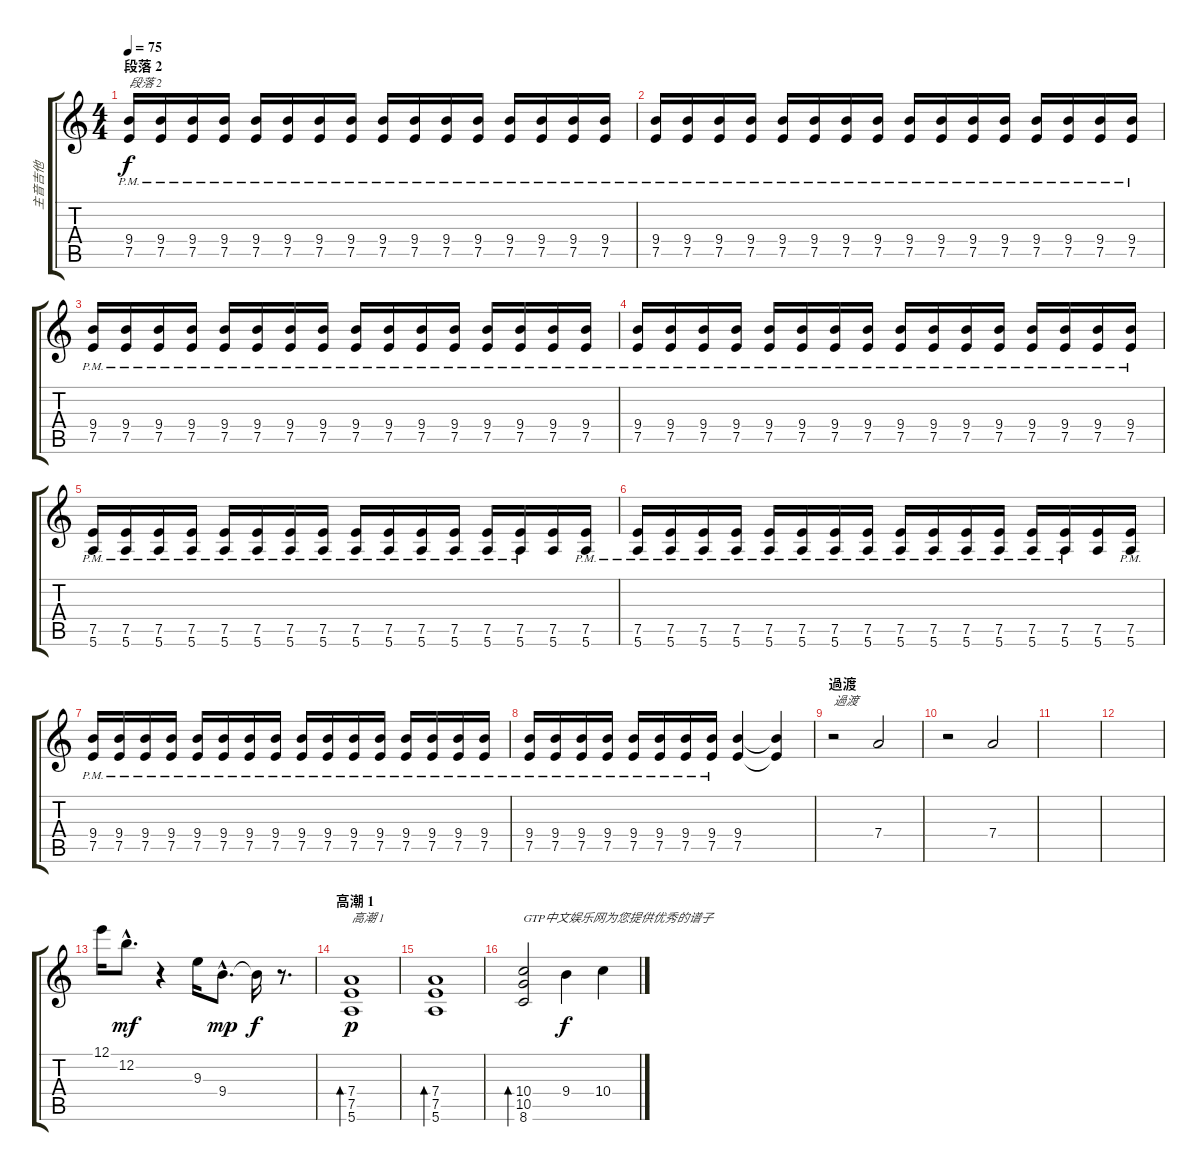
\track ("主音吉他" "主音吉他") {instrument overdrivenguitar}
\staff {score tabs}
\tuning (E4 B3 G3 D3 A2 E2) {hide}
\ts (4 4)
\section ("" "段落 2")
\tempo 75
\clef g2
\ks c
(9.4{pm} 7.5{pm}).16{txt "段落 2" dy f volume 12 instrument electricguitarmuted} (9.4{pm} 7.5{pm}).16 (9.4{pm} 7.5{pm}).16 (9.4{pm} 7.5{pm}).16 (9.4{pm} 7.5{pm}).16 (9.4{pm} 7.5{pm}).16 (9.4{pm} 7.5{pm}).16 (9.4{pm} 7.5{pm}).16 (9.4{pm} 7.5{pm}).16 (9.4{pm} 7.5{pm}).16 (9.4{pm} 7.5{pm}).16 (9.4{pm} 7.5{pm}).16 (9.4{pm} 7.5{pm}).16 (9.4{pm} 7.5{pm}).16 (9.4{pm} 7.5{pm}).16 (9.4{pm} 7.5{pm}).16 |
(9.4{pm} 7.5{pm}).16 (9.4{pm} 7.5{pm}).16 (9.4{pm} 7.5{pm}).16 (9.4{pm} 7.5{pm}).16 (9.4{pm} 7.5{pm}).16 (9.4{pm} 7.5{pm}).16 (9.4{pm} 7.5{pm}).16 (9.4{pm} 7.5{pm}).16 (9.4{pm} 7.5{pm}).16 (9.4{pm} 7.5{pm}).16 (9.4{pm} 7.5{pm}).16 (9.4{pm} 7.5{pm}).16 (9.4{pm} 7.5{pm}).16 (9.4{pm} 7.5{pm}).16 (9.4{pm} 7.5{pm}).16 (9.4{pm} 7.5{pm}).16 |
(9.4{pm} 7.5{pm}).16 (9.4{pm} 7.5{pm}).16 (9.4{pm} 7.5{pm}).16 (9.4{pm} 7.5{pm}).16 (9.4{pm} 7.5{pm}).16 (9.4{pm} 7.5{pm}).16 (9.4{pm} 7.5{pm}).16 (9.4{pm} 7.5{pm}).16 (9.4{pm} 7.5{pm}).16 (9.4{pm} 7.5{pm}).16 (9.4{pm} 7.5{pm}).16 (9.4{pm} 7.5{pm}).16 (9.4{pm} 7.5{pm}).16 (9.4{pm} 7.5{pm}).16 (9.4{pm} 7.5{pm}).16 (9.4{pm} 7.5{pm}).16 |
(9.4{pm} 7.5{pm}).16 (9.4{pm} 7.5{pm}).16 (9.4{pm} 7.5{pm}).16 (9.4{pm} 7.5{pm}).16 (9.4{pm} 7.5{pm}).16 (9.4{pm} 7.5{pm}).16 (9.4{pm} 7.5{pm}).16 (9.4{pm} 7.5{pm}).16 (9.4{pm} 7.5{pm}).16 (9.4{pm} 7.5{pm}).16 (9.4{pm} 7.5{pm}).16 (9.4{pm} 7.5{pm}).16 (9.4{pm} 7.5{pm}).16 (9.4{pm} 7.5{pm}).16 (9.4{pm} 7.5{pm}).16 (9.4{pm} 7.5{pm}).16 |
(7.5{pm} 5.6).16 (7.5{pm} 5.6).16 (7.5{pm} 5.6).16 (7.5{pm} 5.6).16 (7.5{pm} 5.6).16 (7.5{pm} 5.6).16 (7.5{pm} 5.6).16 (7.5{pm} 5.6).16 (7.5{pm} 5.6).16 (7.5{pm} 5.6).16 (7.5{pm} 5.6).16 (7.5{pm} 5.6).16 (7.5{pm} 5.6).16 (7.5{pm} 5.6).16 (7.5 5.6).16 (7.5{pm} 5.6).16 |
(7.5{pm} 5.6).16 (7.5{pm} 5.6).16 (7.5{pm} 5.6).16 (7.5{pm} 5.6).16 (7.5{pm} 5.6).16 (7.5{pm} 5.6).16 (7.5{pm} 5.6).16 (7.5{pm} 5.6).16 (7.5{pm} 5.6).16 (7.5{pm} 5.6).16 (7.5{pm} 5.6).16 (7.5{pm} 5.6).16 (7.5{pm} 5.6).16 (7.5{pm} 5.6).16 (7.5 5.6).16 (7.5{pm} 5.6).16 |
(9.4{pm} 7.5{pm}).16 (9.4{pm} 7.5{pm}).16 (9.4{pm} 7.5{pm}).16 (9.4{pm} 7.5{pm}).16 (9.4{pm} 7.5{pm}).16 (9.4{pm} 7.5{pm}).16 (9.4{pm} 7.5{pm}).16 (9.4{pm} 7.5{pm}).16 (9.4{pm} 7.5{pm}).16 (9.4{pm} 7.5{pm}).16 (9.4{pm} 7.5{pm}).16 (9.4{pm} 7.5{pm}).16 (9.4{pm} 7.5{pm}).16 (9.4{pm} 7.5{pm}).16 (9.4{pm} 7.5{pm}).16 (9.4{pm} 7.5{pm}).16 |
(9.4{pm} 7.5{pm}).16 (9.4{pm} 7.5{pm}).16 (9.4{pm} 7.5{pm}).16 (9.4{pm} 7.5{pm}).16 (9.4{pm} 7.5{pm}).16 (9.4{pm} 7.5{pm}).16 (9.4{pm} 7.5{pm}).16 (9.4{pm} 7.5{pm}).16 (9.4 7.5).4{volume 9 instrument overdrivenguitar} (9.4{t} 7.5{t}).4 |
\section ("" "過渡")
r.2{txt "過渡"} 7.4.2{volume 6 instrument reversecymbal} |
r.2{volume 3} 7.4.2 |
|
|
12.1.16{volume 8 instrument overdrivenguitar} 12.2{hac}.8{d dy mf} r.4 9.3.16 9.4{hac}.8{d dy mp} 9.4{t}.16{dy f} r.8{d} |
\section ("" "高潮 1")
(7.4 7.5 5.6).1{bd 30 txt "高潮 1" dy p volume 10} |
(7.4 7.5 5.6).1{bd 30} |
(10.4 10.5 8.6).2{bd 30 txt "GTP中文娱乐网为您提供优秀的谱子"} 9.4.4{dy f} 10.4.4
